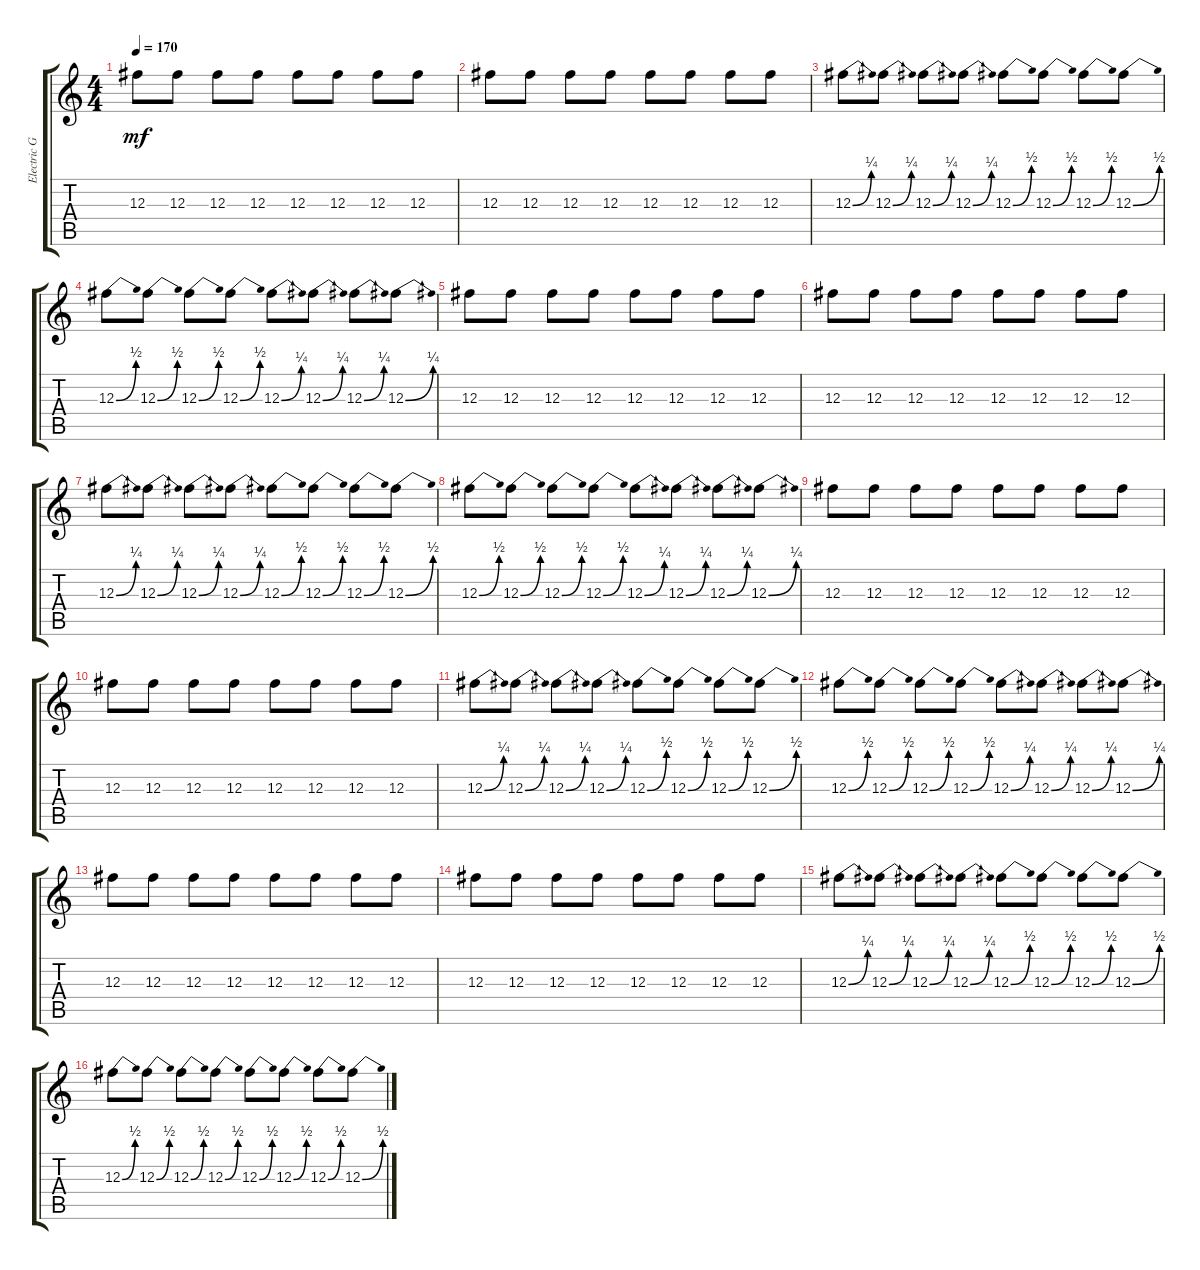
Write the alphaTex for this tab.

\track ("Electric Guitar" "Electric G") {instrument electricguitarclean}
\staff {score tabs}
\tuning (Eb4 Bb3 Gb3 Db3 Ab2 Db2) {hide}
\ts (4 4)
\tempo 170
\clef g2
\ks c
12.3.8{dy mf} 12.3.8 12.3.8 12.3.8 12.3.8 12.3.8 12.3.8 12.3.8 |
12.3.8 12.3.8 12.3.8 12.3.8 12.3.8 12.3.8 12.3.8 12.3.8 |
12.3{be (bend 0 0 60 1)}.8 12.3{be (bend 0 0 60 1)}.8 12.3{be (bend 0 0 60 1)}.8 12.3{be (bend 0 0 60 1)}.8 12.3{be (bend 0 0 60 2)}.8 12.3{be (bend 0 0 60 2)}.8 12.3{be (bend 0 0 60 2)}.8 12.3{be (bend 0 0 60 2)}.8 |
12.3{be (bend 0 0 60 2)}.8 12.3{be (bend 0 0 60 2)}.8 12.3{be (bend 0 0 60 2)}.8 12.3{be (bend 0 0 60 2)}.8 12.3{be (bend 0 0 60 1)}.8 12.3{be (bend 0 0 60 1)}.8 12.3{be (bend 0 0 60 1)}.8 12.3{be (bend 0 0 60 1)}.8 |
12.3.8 12.3.8 12.3.8 12.3.8 12.3.8 12.3.8 12.3.8 12.3.8 |
12.3.8 12.3.8 12.3.8 12.3.8 12.3.8 12.3.8 12.3.8 12.3.8 |
12.3{be (bend 0 0 60 1)}.8 12.3{be (bend 0 0 60 1)}.8 12.3{be (bend 0 0 60 1)}.8 12.3{be (bend 0 0 60 1)}.8 12.3{be (bend 0 0 60 2)}.8 12.3{be (bend 0 0 60 2)}.8 12.3{be (bend 0 0 60 2)}.8 12.3{be (bend 0 0 60 2)}.8 |
12.3{be (bend 0 0 60 2)}.8 12.3{be (bend 0 0 60 2)}.8 12.3{be (bend 0 0 60 2)}.8 12.3{be (bend 0 0 60 2)}.8 12.3{be (bend 0 0 60 1)}.8 12.3{be (bend 0 0 60 1)}.8 12.3{be (bend 0 0 60 1)}.8 12.3{be (bend 0 0 60 1)}.8 |
12.3.8 12.3.8 12.3.8 12.3.8 12.3.8 12.3.8 12.3.8 12.3.8 |
12.3.8 12.3.8 12.3.8 12.3.8 12.3.8 12.3.8 12.3.8 12.3.8 |
12.3{be (bend 0 0 60 1)}.8 12.3{be (bend 0 0 60 1)}.8 12.3{be (bend 0 0 60 1)}.8 12.3{be (bend 0 0 60 1)}.8 12.3{be (bend 0 0 60 2)}.8 12.3{be (bend 0 0 60 2)}.8 12.3{be (bend 0 0 60 2)}.8 12.3{be (bend 0 0 60 2)}.8 |
12.3{be (bend 0 0 60 2)}.8 12.3{be (bend 0 0 60 2)}.8 12.3{be (bend 0 0 60 2)}.8 12.3{be (bend 0 0 60 2)}.8 12.3{be (bend 0 0 60 1)}.8 12.3{be (bend 0 0 60 1)}.8 12.3{be (bend 0 0 60 1)}.8 12.3{be (bend 0 0 60 1)}.8 |
12.3.8 12.3.8 12.3.8 12.3.8 12.3.8 12.3.8 12.3.8 12.3.8 |
12.3.8 12.3.8 12.3.8 12.3.8 12.3.8 12.3.8 12.3.8 12.3.8 |
12.3{be (bend 0 0 60 1)}.8 12.3{be (bend 0 0 60 1)}.8 12.3{be (bend 0 0 60 1)}.8 12.3{be (bend 0 0 60 1)}.8 12.3{be (bend 0 0 60 2)}.8 12.3{be (bend 0 0 60 2)}.8 12.3{be (bend 0 0 60 2)}.8 12.3{be (bend 0 0 60 2)}.8 |
12.3{be (bend 0 0 60 2)}.8 12.3{be (bend 0 0 60 2)}.8 12.3{be (bend 0 0 60 2)}.8 12.3{be (bend 0 0 60 2)}.8 12.3{be (bend 0 0 60 2)}.8 12.3{be (bend 0 0 60 2)}.8 12.3{be (bend 0 0 60 2)}.8 12.3{be (bend 0 0 60 2)}.8
